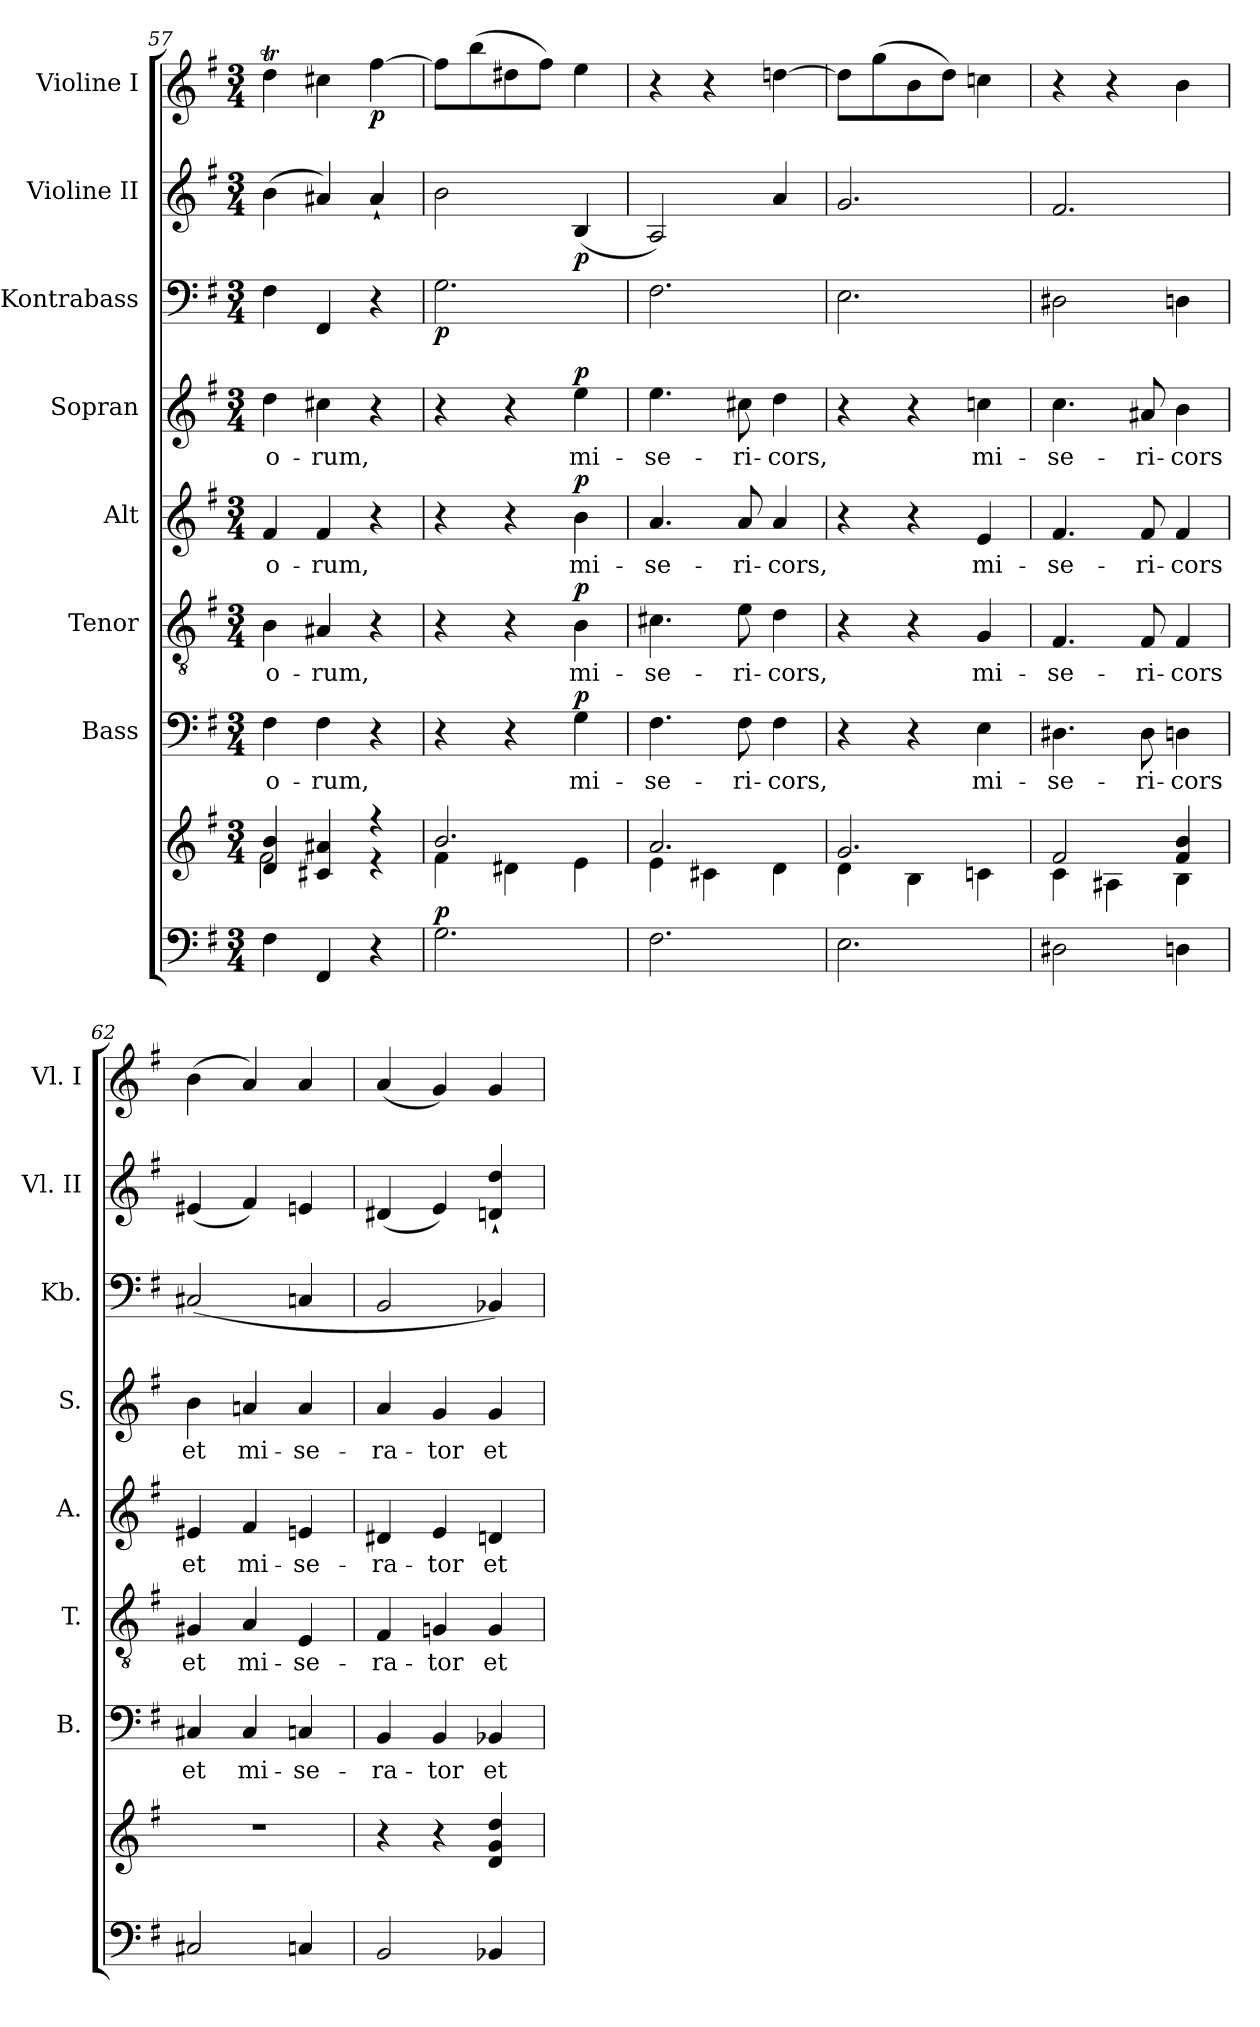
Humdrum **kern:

**kern	**kern	**dynam	**kern	**text	**dynam	**kern	**text	**dynam	**kern	**text	**dynam	**kern	**text	**dynam	**kern	**dynam	**kern	**dynam	**kern	**dynam
*part8	*part8	*part8	*part7	*part7	*part7	*part6	*part6	*part6	*part5	*part5	*part5	*part4	*part4	*part4	*part3	*part3	*part2	*part2	*part1	*part1
*staff9	*staff8	*staff8/9	*staff7	*staff7	*staff7	*staff6	*staff6	*staff6	*staff5	*staff5	*staff5	*staff4	*staff4	*staff4	*staff3	*staff3	*staff2	*staff2	*staff1	*staff1
*	*	*	*I"Bass	*	*	*I"Tenor	*	*	*I"Alt	*	*	*I"Sopran	*	*	*I"Kontrabass	*	*I"Violine II	*	*I"Violine I	*
*	*	*	*I'B.	*	*	*I'T.	*	*	*I'A.	*	*	*I'S.	*	*	*I'Kb.	*	*I'Vl. II	*	*I'Vl. I	*
*clefF4	*clefG2	*	*clefF4	*	*	*clefGv2	*	*	*clefG2	*	*	*clefG2	*	*	*clefF4	*	*clefG2	*	*clefG2	*
*	*	*	*	*	*	*	*	*	*	*	*	*	*	*	*ITrd7c12	*	*	*	*	*
*k[f#]	*k[f#]	*	*k[f#]	*	*	*k[f#]	*	*	*k[f#]	*	*	*k[f#]	*	*	*k[f#]	*	*k[f#]	*	*k[f#]	*
*G:	*G:	*	*G:	*	*	*G:	*	*	*G:	*	*	*G:	*	*	*G:	*	*G:	*	*G:	*
*M3/4	*M3/4	*	*M3/4	*	*	*M3/4	*	*	*M3/4	*	*	*M3/4	*	*	*M3/4	*	*M3/4	*	*M3/4	*
=57	=57	=57	=57	=57	=57	=57	=57	=57	=57	=57	=57	=57	=57	=57	=57	=57	=57	=57	=57	=57
*	*^	*	*	*	*	*	*	*	*	*	*	*	*	*	*	*	*	*	*	*
!	!	!	!	!	!LO:LY:b	!	!	!LO:LY:b	!	!	!LO:LY:b	!	!	!LO:LY:b	!	!	!	!	!	!	!
4F#\	4d/ 4b/	2f#\	.	4F#\	-o-	.	4B\	-o-	.	4f#/	-o-	.	4dd\	-o-	.	4FF#\	.	(>4b\	.	4ddT\	.
!	!	!	!	!	!LO:LY:b	!	!	!LO:LY:b	!	!	!LO:LY:b	!	!	!LO:LY:b	!	!	!	!	!	!	!
4FF#/	4c#X/ 4a#X/	.	.	4F#\	-rum,	.	4A#X/	-rum,	.	4f#/	-rum,	.	4cc#X\	-rum,	.	4FFF#/	.	4a#X/)	.	4cc#X\	.
!	!	!	!	!	!	!	!	!	!	!	!	!	!	!	!	!	!	!	!	!	!LO:DY:b
4r	4r	4r	.	4r	.	.	4r	.	.	4r	.	.	4r	.	.	4r	.	4a#`</	.	[4ff#\	p
!!LO:PB:g=z
=58	=58	=58	=58	=58	=58	=58	=58	=58	=58	=58	=58	=58	=58	=58	=58	=58	=58	=58	=58	=58	=58
!	!	!	!LO:DY:a=2	!	!	!	!	!	!	!	!	!	!	!	!	!	!LO:DY:b	!	!	!	!
2.G\	2.b/	4f#\	p	4r	.	.	4r	.	.	4r	.	.	4r	.	.	2.GG\	p	2b\	.	8ff#\L]	.
.	.	.	.	.	.	.	.	.	.	.	.	.	.	.	.	.	.	.	.	(>8bb\	.
.	.	4d#X\	.	4r	.	.	4r	.	.	4r	.	.	4r	.	.	.	.	.	.	8dd#X\	.
.	.	.	.	.	.	.	.	.	.	.	.	.	.	.	.	.	.	.	.	8ff#\J)	.
!	!	!	!	!	!LO:LY:b	!LO:DY:a	!	!LO:LY:b	!LO:DY:a	!	!LO:LY:b	!LO:DY:a	!	!LO:LY:b	!LO:DY:a	!	!	!	!LO:DY:b	!	!
.	.	4e\	.	4G\	mi-	p	4B\	mi-	p	4b\	mi-	p	4ee\	mi-	p	.	.	(<4B/	p	4ee\	.
=59	=59	=59	=59	=59	=59	=59	=59	=59	=59	=59	=59	=59	=59	=59	=59	=59	=59	=59	=59	=59	=59
!	!	!	!	!	!LO:LY:b	!	!	!LO:LY:b	!	!	!LO:LY:b	!	!	!LO:LY:b	!	!	!	!	!	!	!
2.F#\	2.a/	4e\	.	4.F#\	-se-	.	4.c#X\	-se-	.	4.a/	-se-	.	4.ee\	-se-	.	2.FF#\	.	2A/)	.	4r	.
.	.	4c#X\	.	.	.	.	.	.	.	.	.	.	.	.	.	.	.	.	.	4r	.
!	!	!	!	!	!LO:LY:b	!	!	!LO:LY:b	!	!	!LO:LY:b	!	!	!LO:LY:b	!	!	!	!	!	!	!
.	.	.	.	8F#\	-ri-	.	8e\	-ri-	.	8a/	-ri-	.	8cc#X\	-ri-	.	.	.	.	.	.	.
!	!	!	!	!	!LO:LY:b	!	!	!LO:LY:b	!	!	!LO:LY:b	!	!	!LO:LY:b	!	!	!	!	!	!	!
.	.	4d\	.	4F#\	-cors,	.	4d\	-cors,	.	4a/	-cors,	.	4dd\	-cors,	.	.	.	4a/	.	[4ddn\	.
=60	=60	=60	=60	=60	=60	=60	=60	=60	=60	=60	=60	=60	=60	=60	=60	=60	=60	=60	=60	=60	=60
2.E\	2.g/	4d\	.	4r	.	.	4r	.	.	4r	.	.	4r	.	.	2.EE\	.	2.g/	.	8dd\L]	.
.	.	.	.	.	.	.	.	.	.	.	.	.	.	.	.	.	.	.	.	(>8gg\	.
.	.	4B\	.	4r	.	.	4r	.	.	4r	.	.	4r	.	.	.	.	.	.	8b\	.
.	.	.	.	.	.	.	.	.	.	.	.	.	.	.	.	.	.	.	.	8dd\J)	.
!	!	!	!	!	!LO:LY:b	!	!	!LO:LY:b	!	!	!LO:LY:b	!	!	!LO:LY:b	!	!	!	!	!	!	!
.	.	4cn\	.	4E\	mi-	.	4G/	mi-	.	4e/	mi-	.	4ccn\	mi-	.	.	.	.	.	4ccn\	.
=61	=61	=61	=61	=61	=61	=61	=61	=61	=61	=61	=61	=61	=61	=61	=61	=61	=61	=61	=61	=61	=61
!	!	!	!	!	!LO:LY:b	!	!	!LO:LY:b	!	!	!LO:LY:b	!	!	!LO:LY:b	!	!	!	!	!	!	!
2D#X\	2f#/	4c\	.	4.D#X\	-se-	.	4.F#/	-se-	.	4.f#/	-se-	.	4.cc\	-se-	.	2DD#X\	.	2.f#/	.	4r	.
.	.	4A#X\	.	.	.	.	.	.	.	.	.	.	.	.	.	.	.	.	.	4r	.
!	!	!	!	!	!LO:LY:b	!	!	!LO:LY:b	!	!	!LO:LY:b	!	!	!LO:LY:b	!	!	!	!	!	!	!
.	.	.	.	8D#\	-ri-	.	8F#/	-ri-	.	8f#/	-ri-	.	8a#X/	-ri-	.	.	.	.	.	.	.
!	!	!	!	!	!LO:LY:b	!	!	!LO:LY:b	!	!	!LO:LY:b	!	!	!LO:LY:b	!	!	!	!	!	!	!
4Dn\	4f#/ 4b/	4B\	.	4Dn\	-cors	.	4F#/	-cors	.	4f#/	-cors	.	4b\	-cors	.	4DDn\	.	.	.	4b\	.
=62	=62	=62	=62	=62	=62	=62	=62	=62	=62	=62	=62	=62	=62	=62	=62	=62	=62	=62	=62	=62	=62
!	!	!	!	!	!LO:LY:b	!	!	!LO:LY:b	!	!	!LO:LY:b	!	!	!LO:LY:b	!	!	!	!	!	!	!
*	*v	*v	*	*	*	*	*	*	*	*	*	*	*	*	*	*	*	*	*	*	*
2C#X/	2.r	.	4C#X/	et	.	4G#X/	et	.	4e#X/	et	.	4b\	et	.	(<2CC#X/	.	(<4e#X/	.	(>4b\	.
!	!	!	!	!LO:LY:b	!	!	!LO:LY:b	!	!	!LO:LY:b	!	!	!LO:LY:b	!	!	!	!	!	!	!
.	.	.	4C#/	mi-	.	4A/	mi-	.	4f#/	mi-	.	4an/	mi-	.	.	.	4f#/)	.	4a/)	.
!	!	!	!	!LO:LY:b	!	!	!LO:LY:b	!	!	!LO:LY:b	!	!	!LO:LY:b	!	!	!	!	!	!	!
4Cn/	.	.	4Cn/	-se-	.	4E/	-se-	.	4en/	-se-	.	4a/	-se-	.	4CCn/	.	4en/	.	4a/	.
=63	=63	=63	=63	=63	=63	=63	=63	=63	=63	=63	=63	=63	=63	=63	=63	=63	=63	=63	=63	=63
!	!	!	!	!LO:LY:b	!	!	!LO:LY:b	!	!	!LO:LY:b	!	!	!LO:LY:b	!	!	!	!	!	!	!
2BB/	4r	.	4BB/	-ra-	.	4F#/	-ra-	.	4d#X/	-ra-	.	4a/	-ra-	.	2BBB/	.	(<4d#X/	.	(<4a/	.
!	!	!	!	!LO:LY:b	!	!	!LO:LY:b	!	!	!LO:LY:b	!	!	!LO:LY:b	!	!	!	!	!	!	!
.	4r	.	4BB/	-tor	.	4Gn/	-tor	.	4e/	-tor	.	4g/	-tor	.	.	.	4e/)	.	4g/)	.
!	!	!	!	!LO:LY:b	!	!	!LO:LY:b	!	!	!LO:LY:b	!	!	!LO:LY:b	!	!	!	!	!	!	!
4BB-X/	4d/ 4g/ 4dd/	.	4BB-X/	et	.	4G/	et	.	4dn/	et	.	4g/	et	.	4BBB-X/)	.	4dn/`< 4dd/`<	.	4g/	.
=	=	=	=	=	=	=	=	=	=	=	=	=	=	=	=	=	=	=	=	=
*-	*-	*-	*-	*-	*-	*-	*-	*-	*-	*-	*-	*-	*-	*-	*-	*-	*-	*-	*-	*-
